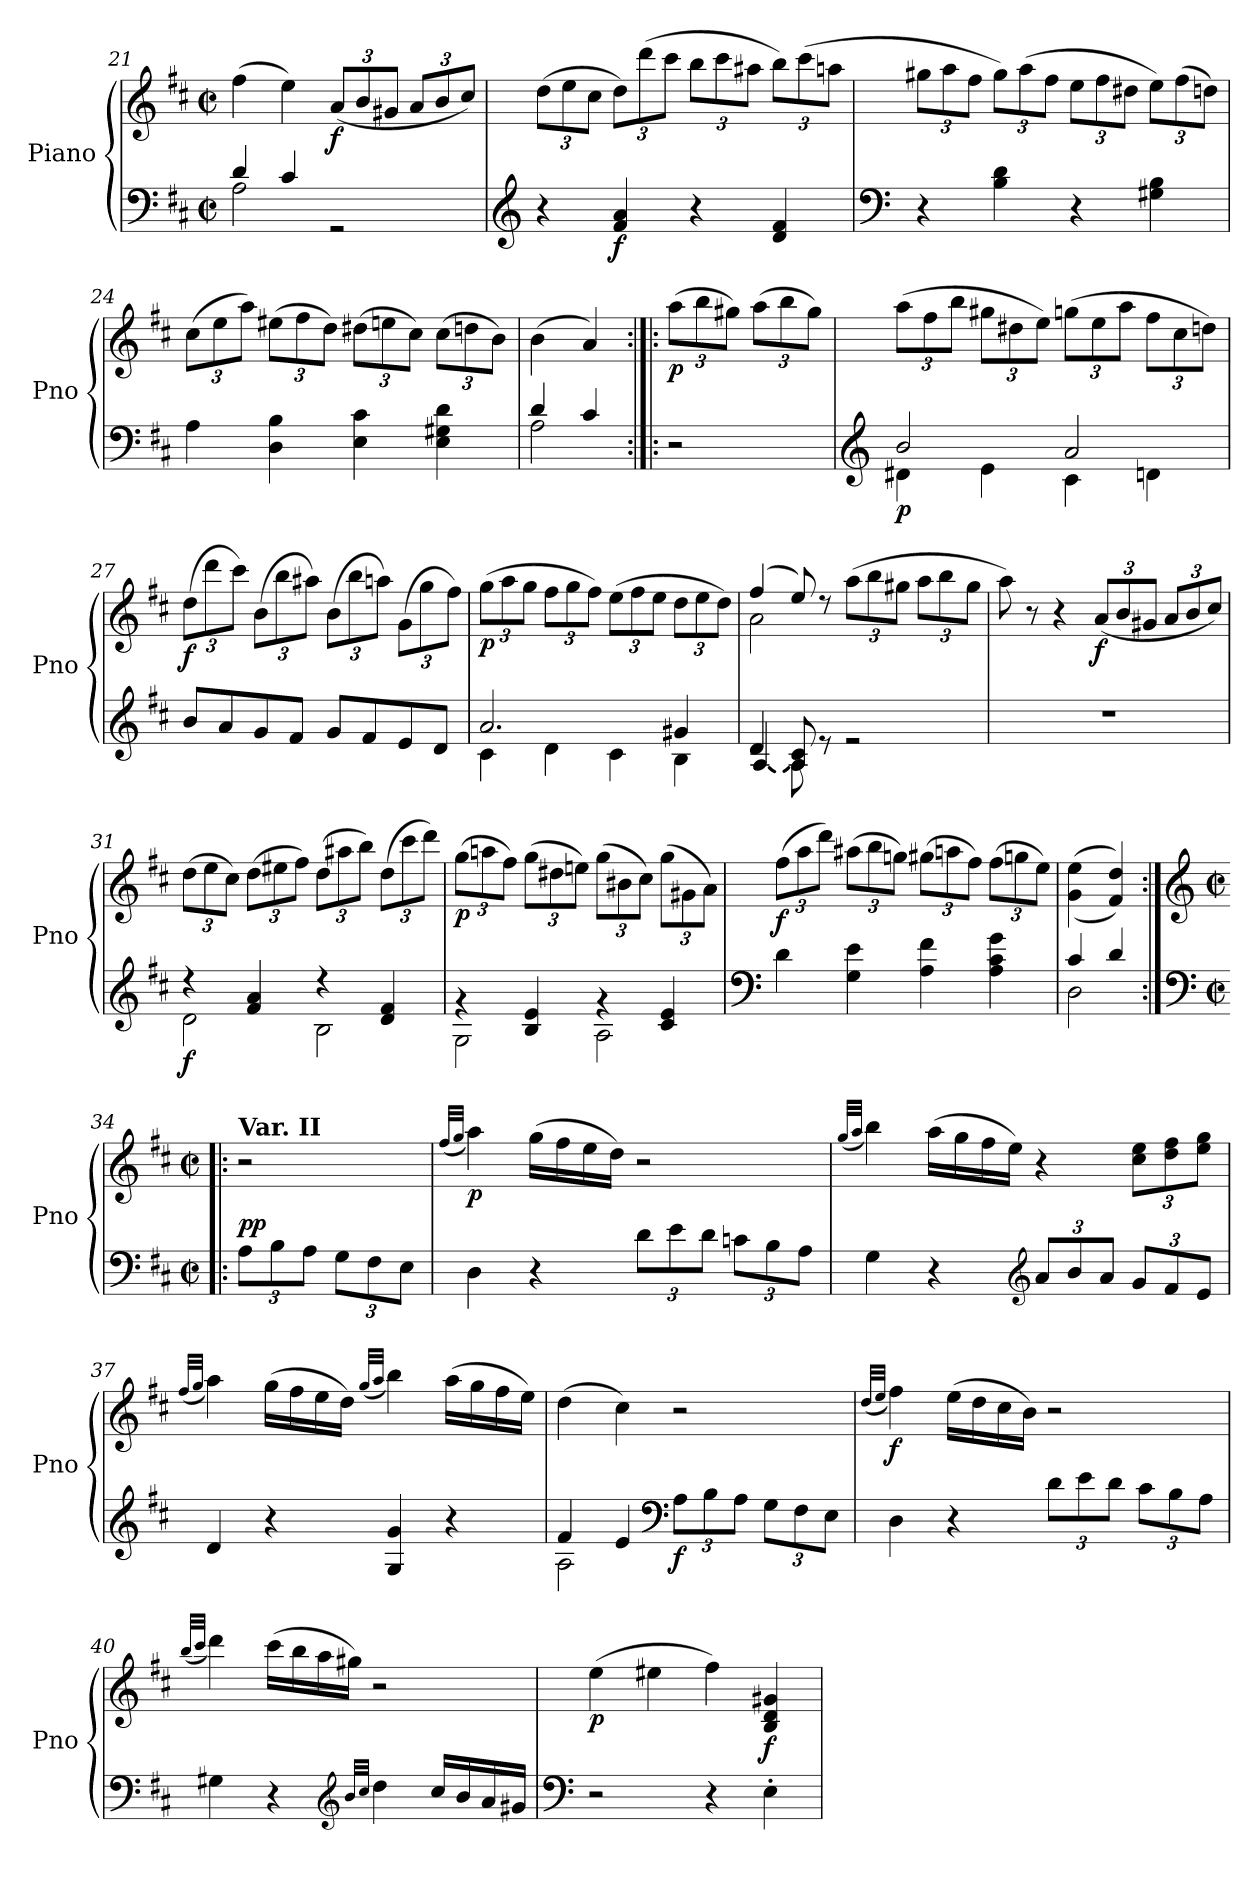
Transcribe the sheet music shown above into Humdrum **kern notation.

**kern	**kern	**dynam
*part1	*part1	*part1
*staff2	*staff1	*staff1/2
*I"Piano	*	*
*I'Pno	*	*
*clefF4	*clefG2	*
*k[f#c#]	*k[f#c#]	*
*M2/2	*M2/2	*
*met(c|)	*met(c|)	*
=21	=21	=21
*^	*	*
4d/	2A\	(>4ff#\	.
4c#/	.	4ee\)	.
*	*	*Xbrackettup	*
!	!	!	!LO:DY:b
2rGG	2ryy	(<12a/L	f
.	.	12b/	.
.	.	12g#X/J	.
.	.	12a/L	.
.	.	12b/	.
.	.	12cc#/J)	.
*v	*v	*	*
!!LO:LB:g=z
=22	=22	=22
*clefG2	*	*
4r	(>12dd\L	.
.	12ee\	.
.	12cc#\J	.
!	!	!LO:DY:b=2
4f#/ 4a/	12dd\L)	f
.	(>12ddd\	.
.	12ccc#\J	.
4r	12bb\L	.
.	12ccc#\	.
.	12aa#X\J	.
4d/ 4f#/	12bb\L)	.
.	(>12ccc#\	.
.	12aan\J	.
=23	=23	=23
*clefF4	*	*
4r	12gg#X\L	.
.	12aa\	.
.	12ff#\J	.
4B\ 4d\	12gg#\L)	.
.	(>12aa\	.
.	12ff#\J	.
4r	12ee\L	.
.	12ff#\	.
.	12dd#X\J	.
4G#X\ 4B\	12ee\L)	.
.	(>12ff#\	.
.	12ddn\J)	.
=24	=24	=24
4A\	(>12cc#\L	.
.	12ee\	.
.	12aa\J)	.
4D\ 4B\	(>12ee#X\L	.
.	12ff#\	.
.	12dd\J)	.
4E\ 4c#\	(>12dd#X\L	.
.	12een\	.
.	12cc#\J)	.
4E\ 4G#X\ 4d\	(>12cc#\L	.
.	12ddn\	.
.	12b\J)	.
=25	=25	=25
*^	*	*
4d/	2A\	(>4b\	.
4c#/	.	4a/)	.
*v	*v	*	*
!!LO:PB:g=z
=25X3:|!|:	=25X3:|!|:	=25X3:|!|:
!	!	!LO:DY:b
2r	(>12aa\L	p
.	12bb\	.
.	12gg#X\J)	.
.	(>12aa\L	.
.	12bb\	.
.	12gg#\J)	.
=26	=26	=26
*clefG2	*	*
*^	*	*
!	!	!	!LO:DY:b=2
2b/	4d#X\	(>12aa\L	p
.	.	12ff#\	.
.	.	12bb\J	.
.	4e\	12gg#X\L	.
.	.	12dd#X\	.
.	.	12ee\J)	.
2a/	4c#\	(>12ggn\L	.
.	.	12ee\	.
.	.	12aa\J	.
.	4dn\	12ff#\L	.
.	.	12cc#\	.
.	.	12ddn\J)	.
*v	*v	*	*
=27	=27	=27
!	!	!LO:DY:b
8b/L	(>12dd\L	f
.	12ddd\	.
8a/	.	.
.	12ccc#\J)	.
8g/	(>12b\L	.
.	12bb\	.
8f#/J	.	.
.	12aa#X\J)	.
8g/L	(>12b\L	.
.	12bb\	.
8f#/	.	.
.	12aan\J)	.
8e/	(>12g\L	.
.	12gg\	.
8d/J	.	.
.	12ff#\J)	.
!!LO:LB:g=z
=28	=28	=28
*^	*	*
!	!	!	!LO:DY:b
2.a/	4c#\	(>12gg\L	p
.	.	12aa\	.
.	.	12gg\J	.
.	4d\	12ff#\L	.
.	.	12gg\	.
.	.	12ff#\J)	.
.	4c#\	(>12ee\L	.
.	.	12ff#\	.
.	.	12ee\J	.
4g#X/	4B\	12dd\L	.
.	.	12ee\	.
.	.	12dd\J)	.
=29	=29	=29	=29
!	!LO:T:dash	!	!
*	*	*^	*
4d/	[4A/	(>4ff#/	2a\	.
8A/ 8c#/	8A\]	8ee/)	.	.
8re	2ryy	8rdd	.	.
2re	.	(>12aa\L	2ryy	.
.	.	12bb\	.	.
.	.	12gg#X\J	.	.
.	.	12aa\L	.	.
.	.	12bb\	.	.
.	8ryy	.	.	.
.	.	12gg#\J	.	.
*v	*v	*	*	*
*	*v	*v	*
=30	=30	=30
1r	8aa\)	.
.	8r	.
.	4r	.
!	!	!LO:DY:b
.	(<12a/L	f
.	12b/	.
.	12g#X/J	.
.	12a/L	.
.	12b/	.
.	12cc#/J)	.
=31	=31	=31
*^	*	*
!	!	!	!LO:DY:b=2
4r	2d\	(>12dd\L	f
.	.	12ee\	.
.	.	12cc#\J)	.
4f#/ 4a/	.	(>12dd\L	.
.	.	12ee#X\	.
.	.	12ff#\J)	.
4r	2B\	(>12dd\L	.
.	.	12aa#X\	.
.	.	12bb\J)	.
4d/ 4f#/	.	(>12dd\L	.
.	.	12ccc#\	.
.	.	12ddd\J)	.
!!LO:LB:g=z
=32	=32	=32	=32
!	!	!	!LO:DY:b
4rg	2G\	(>12gg\L	p
.	.	12aan\	.
.	.	12ff#\J)	.
4B/ 4e/	.	(>12gg\L	.
.	.	12dd#X\	.
.	.	12een\J)	.
4rg	2A\	(>12gg\L	.
.	.	12b#X\	.
.	.	12cc#\J)	.
4c#/ 4e/	.	(>12gg\L	.
.	.	12g#X\	.
.	.	12a\J)	.
*v	*v	*	*
=33	=33	=33
*clefF4	*	*
!	!	!LO:DY:b
4d\	(>12ff#\L	f
.	12aa\	.
.	12ddd\J)	.
4G\ 4e\	(>12aa#X\L	.
.	12bb\	.
.	12ggn\J)	.
4A\ 4f#\	(>12gg#X\L	.
.	12aan\	.
.	12ff#\J)	.
4A\ 4c#\ 4g\	(>12ff#\L	.
.	12ggn\	.
.	12ee\J)	.
=34	=34	=34
*^	*	*
4c#/	2D\	(<(>4g\ 4ee\	.
4d/	.	4f#/ 4dd/))	.
*v	*v	*	*
=34X4:|!|:	=34X4:|!|:	=34X4:|!|:
*clefF4	*clefG2	*
*M2/2	*M2/2	*
*met(c|)	*met(c|)	*
*Xbrackettup	*	*
!	!LO:TX:a:B:t=Var. II	!
!	!	!LO:DY:a=2
!	!	!LO:DY:n=1:b=2
12A\L	2r	p p
12B\	.	.
12A\J	.	.
12G\L	.	.
12F#\	.	.
12E\J	.	.
!!LO:LB:g=z
=35	=35	=35
.	(<32qff#/LLL	.
.	32qgg/JJJ	.
!	!	!LO:DY:b
4D\	4aa\)	p
4r	(>16gg\LL	.
.	16ff#\	.
.	16ee\	.
.	16dd\JJ)	.
12d\L	2r	.
12e\	.	.
12d\J	.	.
12cn\L	.	.
12B\	.	.
12A\J	.	.
=36	=36	=36
.	(<32qgg/LLL	.
.	32qaa/JJJ	.
4G\	4bb\)	.
4r	(>16aa\LL	.
.	16gg\	.
.	16ff#\	.
.	16ee\JJ)	.
*clefG2	*	*
12a/L	4r	.
12b/	.	.
12a/J	.	.
12g/L	12cc#\ 12ee\L	.
12f#/	12dd\ 12ff#\	.
12e/J	12ee\ 12gg\J	.
=37	=37	=37
.	(<32qff#/LLL	.
.	32qgg/JJJ	.
4d/	4aa\)	.
4r	(>16gg\LL	.
.	16ff#\	.
.	16ee\	.
.	16dd\JJ)	.
.	(<32qgg/LLL	.
.	32qaa/JJJ	.
4G/ 4g/	4bb\)	.
4r	(>16aa\LL	.
.	16gg\	.
.	16ff#\	.
.	16ee\JJ)	.
!!LO:LB:g=z
=38	=38	=38
*^	*	*
4f#/	2A\	(>4dd\	.
4e/	.	4cc#\)	.
*clefF4	*	*	*
!	!	!	!LO:DY:b=2
12A\L	2ryy	2r	f
12B\	.	.	.
12A\J	.	.	.
12G\L	.	.	.
12F#\	.	.	.
12E\J	.	.	.
*v	*v	*	*
=39	=39	=39
.	(<32qdd/LLL	.
.	32qee/JJJ	.
!	!	!LO:DY:b
4D\	4ff#\)	f
4r	(>16ee\LL	.
.	16dd\	.
.	16cc#\	.
.	16b\JJ)	.
12d\L	2r	.
12e\	.	.
12d\J	.	.
12c#\L	.	.
12B\	.	.
12A\J	.	.
=40	=40	=40
.	(<32qbb/LLL	.
.	32qccc#/JJJ	.
4G#X\	4ddd\)	.
4r	(>16ccc#\LL	.
.	16bb\	.
.	16aa\	.
.	16gg#X\JJ)	.
*clefG2	*	*
32qb/LLL	.	.
32qcc#/JJJ	.	.
4dd\	2r	.
16cc#/LL	.	.
16b/	.	.
16a/	.	.
16g#X/JJ	.	.
=41	=41	=41
*clefF4	*	*
!	!	!LO:DY:b
2r	(>4ee\	p
.	4ee#X\	.
4r	4ff#\)	.
!	!	!LO:DY:b
4E'\	4B/ 4d/ 4g#X/	f
=	=	=
*-	*-	*-
